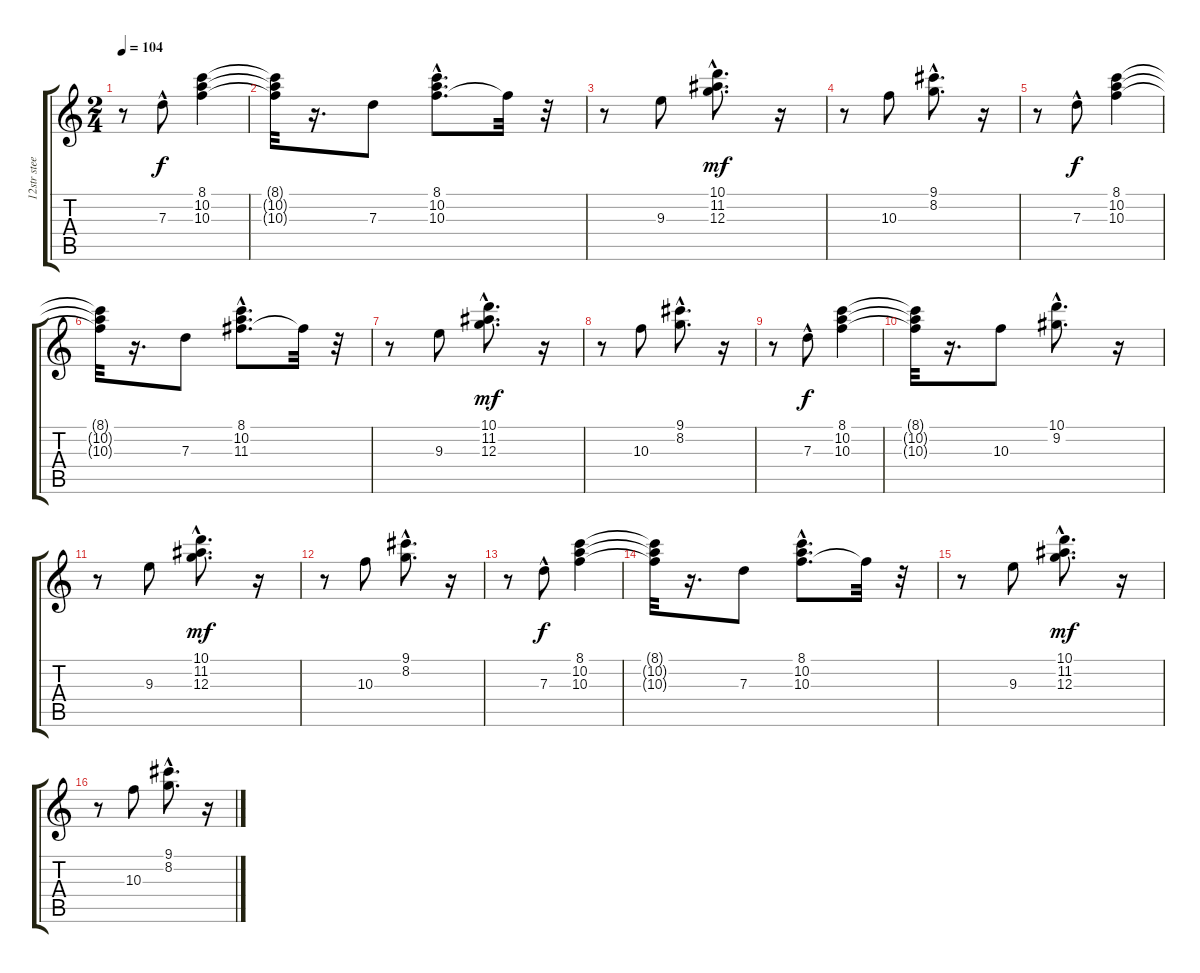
\track ("12str steel" "12str stee") {instrument acousticguitarsteel}
\staff {score tabs}
\tuning (E4 B3 G3 D3 A2 E2) {hide}
\ts (2 4)
\tempo 104
\clef g2
\ks c
r.8{dy mf} 7.3{hac}.8{dy f} (8.1 10.2 10.3).4 |
(8.1{t} 10.2{t} 10.3{t}).32 r.16{d} 7.3.8 (8.1{hac} 10.2{hac} 10.3{hac}).8{d} 10.3{t}.32 r.32 |
r.8 9.3.8 (10.1 11.2{hac} 12.3).8{d dy mf} r.16 |
r.8 10.3.8 (9.1{hac} 8.2{hac}).8{d} r.16 |
r.8 7.3{hac}.8{dy f} (8.1 10.2 10.3).4 |
(8.1{t} 10.2{t} 10.3{t}).32 r.16{d} 7.3.8 (8.1{hac} 10.2{hac} 11.3{hac}).8{d} 11.3{t}.32 r.32 |
r.8 9.3.8 (10.1 11.2{hac} 12.3).8{d dy mf} r.16 |
r.8 10.3.8 (9.1{hac} 8.2{hac}).8{d} r.16 |
r.8 7.3{hac}.8{dy f} (8.1 10.2 10.3).4 |
(8.1{t} 10.2{t} 10.3{t}).32 r.16{d} 10.3.8 (10.1{hac} 9.2{hac}).8{d} r.16 |
r.8 9.3.8 (10.1 11.2{hac} 12.3).8{d dy mf} r.16 |
r.8 10.3.8 (9.1{hac} 8.2{hac}).8{d} r.16 |
r.8 7.3{hac}.8{dy f} (8.1 10.2 10.3).4 |
(8.1{t} 10.2{t} 10.3{t}).32 r.16{d} 7.3.8 (8.1{hac} 10.2{hac} 10.3{hac}).8{d} 10.3{t}.32 r.32 |
r.8 9.3.8 (10.1 11.2{hac} 12.3).8{d dy mf} r.16 |
r.8 10.3.8 (9.1{hac} 8.2{hac}).8{d} r.16
